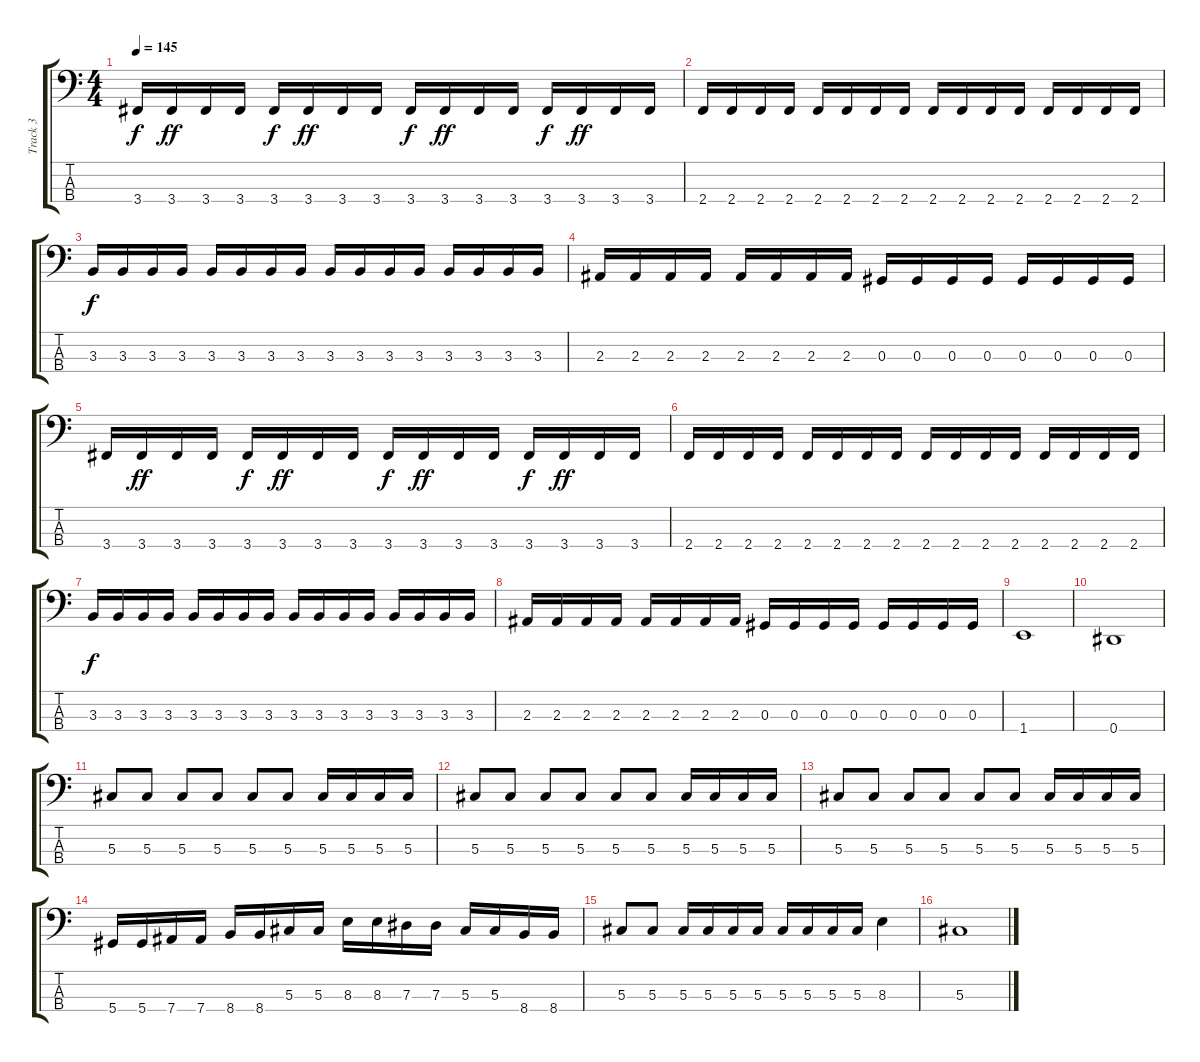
\track ("Track 3" "Track 3") {instrument electricbasspick}
\staff {score tabs}
\tuning (Gb2 Db2 Ab1 Eb1) {hide}
\ts (4 4)
\tempo 145
\clef f4
\ks c
3.4.16{dy f} 3.4.16{dy ff} 3.4.16 3.4.16 3.4.16{dy f} 3.4.16{dy ff} 3.4.16 3.4.16 3.4.16{dy f} 3.4.16{dy ff} 3.4.16 3.4.16 3.4.16{dy f} 3.4.16{dy ff} 3.4.16 3.4.16 |
2.4.16 2.4.16 2.4.16 2.4.16 2.4.16 2.4.16 2.4.16 2.4.16 2.4.16 2.4.16 2.4.16 2.4.16 2.4.16 2.4.16 2.4.16 2.4.16 |
3.3.16{dy f} 3.3.16 3.3.16 3.3.16 3.3.16 3.3.16 3.3.16 3.3.16 3.3.16 3.3.16 3.3.16 3.3.16 3.3.16 3.3.16 3.3.16 3.3.16 |
2.3.16 2.3.16 2.3.16 2.3.16 2.3.16 2.3.16 2.3.16 2.3.16 0.3.16 0.3.16 0.3.16 0.3.16 0.3.16 0.3.16 0.3.16 0.3.16 |
3.4.16 3.4.16{dy ff} 3.4.16 3.4.16 3.4.16{dy f} 3.4.16{dy ff} 3.4.16 3.4.16 3.4.16{dy f} 3.4.16{dy ff} 3.4.16 3.4.16 3.4.16{dy f} 3.4.16{dy ff} 3.4.16 3.4.16 |
2.4.16 2.4.16 2.4.16 2.4.16 2.4.16 2.4.16 2.4.16 2.4.16 2.4.16 2.4.16 2.4.16 2.4.16 2.4.16 2.4.16 2.4.16 2.4.16 |
3.3.16{dy f} 3.3.16 3.3.16 3.3.16 3.3.16 3.3.16 3.3.16 3.3.16 3.3.16 3.3.16 3.3.16 3.3.16 3.3.16 3.3.16 3.3.16 3.3.16 |
2.3.16 2.3.16 2.3.16 2.3.16 2.3.16 2.3.16 2.3.16 2.3.16 0.3.16 0.3.16 0.3.16 0.3.16 0.3.16 0.3.16 0.3.16 0.3.16 |
1.4.1 |
0.4.1 |
5.3.8 5.3.8 5.3.8 5.3.8 5.3.8 5.3.8 5.3.16 5.3.16 5.3.16 5.3.16 |
5.3.8 5.3.8 5.3.8 5.3.8 5.3.8 5.3.8 5.3.16 5.3.16 5.3.16 5.3.16 |
5.3.8 5.3.8 5.3.8 5.3.8 5.3.8 5.3.8 5.3.16 5.3.16 5.3.16 5.3.16 |
5.4.16 5.4.16 7.4.16 7.4.16 8.4.16 8.4.16 5.3.16 5.3.16 8.3.16 8.3.16 7.3.16 7.3.16 5.3.16 5.3.16 8.4.16 8.4.16 |
5.3.8 5.3.8 5.3.16 5.3.16 5.3.16 5.3.16 5.3.16 5.3.16 5.3.16 5.3.16 8.3.4 |
5.3.1
